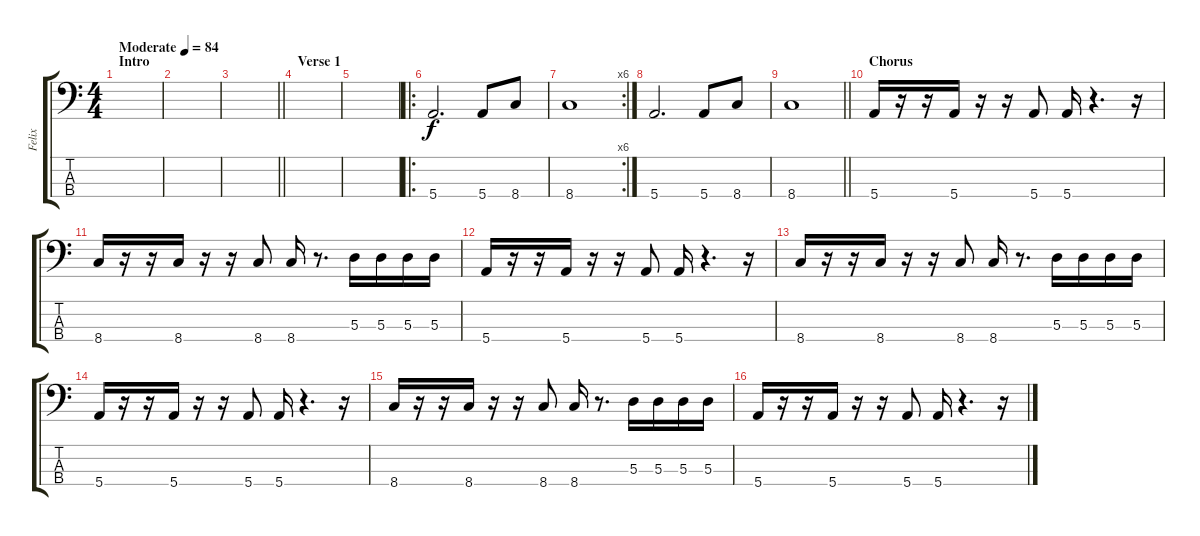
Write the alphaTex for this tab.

\track ("Felix" "Felix") {instrument electricbassfinger}
\staff {score tabs}
\tuning (G2 D2 A1 E1) {hide}
\ts (4 4)
\section ("" "Intro")
\tempo (84 "Moderate")
\clef f4
\ks c
|
|
\barLineRight lightlight
|
\section ("" "Verse 1")
|
|
\ro
5.4.2{d} 5.4.8 8.4.8 |
\rc 6
8.4.1 |
5.4.2{d} 5.4.8 8.4.8 |
\barLineRight lightlight
8.4.1 |
\section ("" "Chorus")
5.4.16 r.16 r.16 5.4.16 r.16 r.16 5.4.8 5.4.16 r.4{d} r.16 |
8.4.16 r.16 r.16 8.4.16 r.16 r.16 8.4.8 8.4.16 r.8{d} 5.3.16 5.3.16 5.3.16 5.3.16 |
5.4.16 r.16 r.16 5.4.16 r.16 r.16 5.4.8 5.4.16 r.4{d} r.16 |
8.4.16 r.16 r.16 8.4.16 r.16 r.16 8.4.8 8.4.16 r.8{d} 5.3.16 5.3.16 5.3.16 5.3.16 |
5.4.16 r.16 r.16 5.4.16 r.16 r.16 5.4.8 5.4.16 r.4{d} r.16 |
8.4.16 r.16 r.16 8.4.16 r.16 r.16 8.4.8 8.4.16 r.8{d} 5.3.16 5.3.16 5.3.16 5.3.16 |
5.4.16 r.16 r.16 5.4.16 r.16 r.16 5.4.8 5.4.16 r.4{d} r.16
